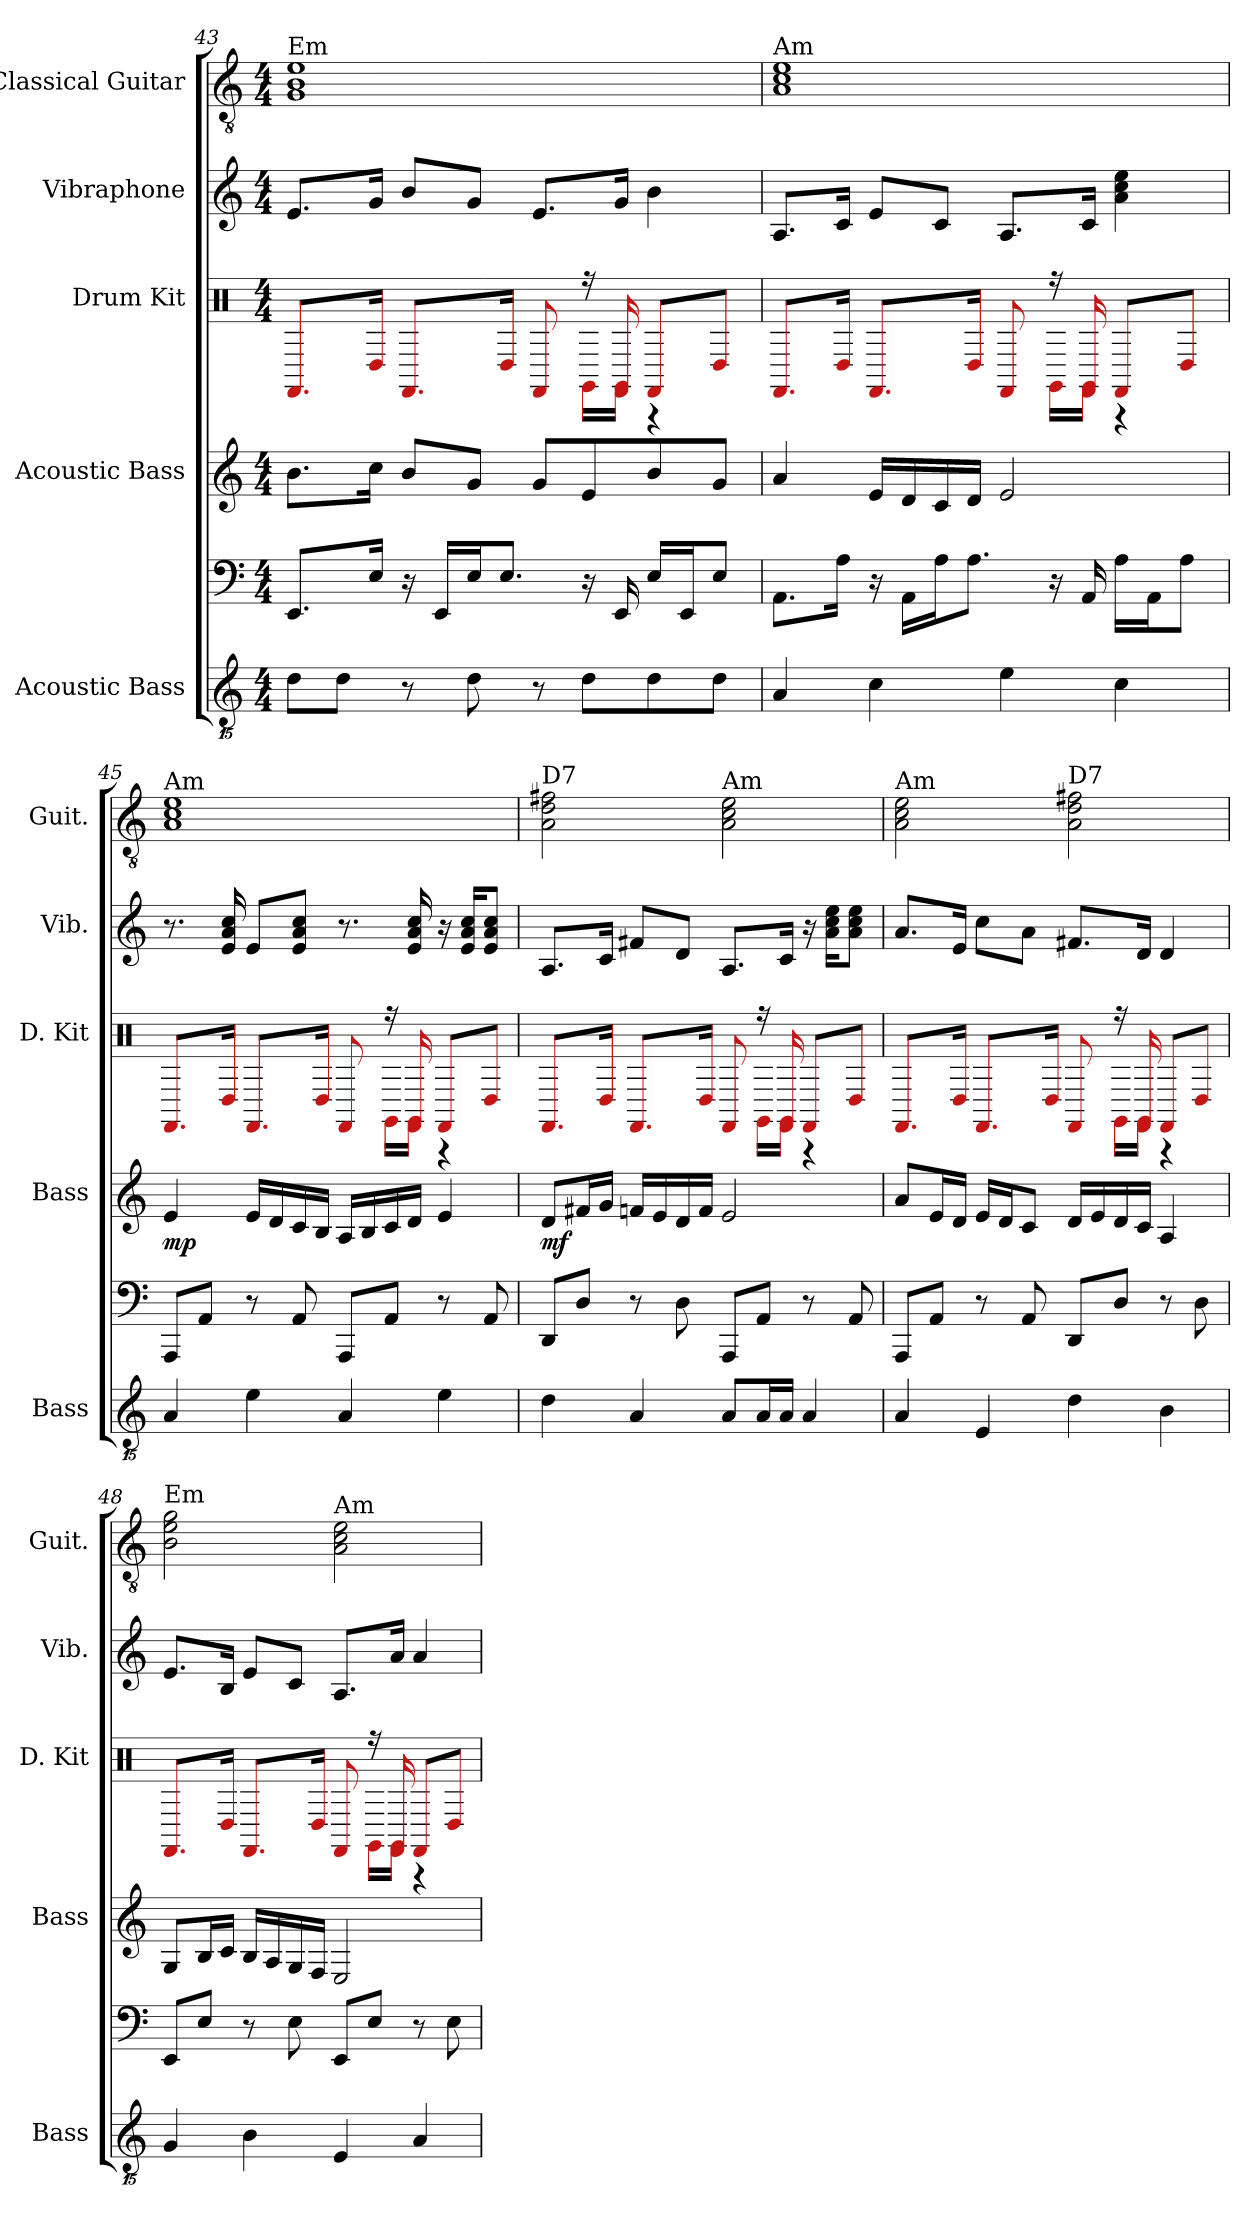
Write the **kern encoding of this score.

**kern	**kern	**kern	**dynam	**kern	**kern	**kern
*part5	*part5	*part4	*part4	*part3	*part2	*part1
*staff6	*staff5	*staff4	*staff4	*staff3	*staff2	*staff1
*I"Acoustic Bass	*	*I"Acoustic Bass	*	*I"Drum Kit	*I"Vibraphone	*I"Classical Guitar
*I'Bass	*	*I'Bass	*	*I'D. Kit	*I'Vib.	*I'Guit.
*clefGvv2	*clefF4	*clefG2	*	*clefX	*clefG2	*clefGv2
*ITrd7c12	*	*	*	*	*	*
*M4/4	*M4/4	*M4/4	*	*M4/4	*M4/4	*M4/4
=43	=43	=43	=43	=43	=43	=43
*	*	*	*	*^	*	*
!	!	!	!	!	!	!	!LO:TX:t=Em
8DDL	8.EEL	8.bL	.	8.FF/L	2ryy	8.eL	1G 1B 1e
8DDJ	.	.	.	.	.	.	.
.	16EJk	16ccJk	.	16D/Jk	.	16gJk	.
8r	16r	8bL	.	8.FF/L	.	8bL	.
.	16EELL	.	.	.	.	.	.
8DD	16EJ	8gJ	.	.	.	8gJ	.
.	8.EJ	.	.	16D/Jk	.	.	.
8r	.	8gL	.	8FF/	8ryy	8.eL	.
8DDL	16r	8e	.	16r	16GG#\LL	.	.
.	16EE	.	.	16FF/	16GG#\JJ	16gJk	.
8DD	16ELL	8b	.	8FF/L	4r	4b	.
.	16EEJ	.	.	.	.	.	.
8DDJ	8EJ	8gJ	.	8D/J	.	.	.
=44	=44	=44	=44	=44	=44	=44	=44
!	!	!	!	!	!	!	!LO:TX:t=Am
4AAA	8.AAL	4a	.	8.FF/L	2ryy	8.AL	1A 1c 1e
.	16AJk	.	.	16D/Jk	.	16cJk	.
4CC	16r	16eLL	.	8.FF/L	.	8eL	.
.	16AALL	16d	.	.	.	.	.
.	16AJ	16c	.	.	.	8cJ	.
.	8.AJ	16dJJ	.	16D/Jk	.	.	.
4EE	.	2e	.	8FF/	8ryy	8.AL	.
.	16r	.	.	16r	16GG#\LL	.	.
.	16AA	.	.	16FF/	16GG#\JJ	16cJk	.
4CC	16ALL	.	.	8FF/L	4r	4a 4cc 4ee	.
.	16AAJ	.	.	.	.	.	.
.	8AJ	.	.	8D/J	.	.	.
!!LO:LB:g=z
=45	=45	=45	=45	=45	=45	=45	=45
!	!	!	!	!	!	!	!LO:TX:t=Am
4AAA	8AAAL	4e	mp	8.FF/L	2ryy	8.r	1A 1c 1e
.	8AAJ	.	.	.	.	.	.
.	.	.	.	16D/Jk	.	16e 16a 16cc	.
4EE	8r	16eLL	.	8.FF/L	.	8eL	.
.	.	16d	.	.	.	.	.
.	8AA	16c	.	.	.	8e 8a 8ccJ	.
.	.	16BJJ	.	16D/Jk	.	.	.
4AAA	8AAAL	16ALL	.	8FF/	8ryy	8.r	.
.	.	16B	.	.	.	.	.
.	8AAJ	16c	.	16r	16GG#\LL	.	.
.	.	16dJJ	.	16FF/	16GG#\JJ	16e 16a 16cc	.
4EE	8r	4e	.	8FF/L	4r	16r	.
.	.	.	.	.	.	16e 16a 16ccKL	.
.	8AA	.	.	8D/J	.	8e 8a 8ccJ	.
=46	=46	=46	=46	=46	=46	=46	=46
!	!	!	!	!	!	!	!LO:TX:t=D7
4DD	8DDL	8dL	mf	8.FF/L	2ryy	8.AL	2A 2d 2f#X
.	8DJ	16f#XL	.	.	.	.	.
.	.	16gJJ	.	16D/Jk	.	16cJk	.
4AAA	8r	16fnLL	.	8.FF/L	.	8f#XL	.
.	.	16e	.	.	.	.	.
.	8D	16d	.	.	.	8dJ	.
.	.	16fJJ	.	16D/Jk	.	.	.
!	!	!	!	!	!	!	!LO:TX:t=Am
8AAAL	8AAAL	2e	.	8FF/	8ryy	8.AL	2A 2c 2e
16AAAL	8AAJ	.	.	16r	16GG#\LL	.	.
16AAAJJ	.	.	.	16FF/	16GG#\JJ	16cJk	.
4AAA	8r	.	.	8FF/L	4r	16r	.
.	.	.	.	.	.	16a 16cc 16eeKL	.
.	8AA	.	.	8D/J	.	8a 8cc 8eeJ	.
=47	=47	=47	=47	=47	=47	=47	=47
!	!	!	!	!	!	!	!LO:TX:t=Am
4AAA	8AAAL	8aL	.	8.FF/L	2ryy	8.aL	2A 2c 2e
.	8AAJ	16eL	.	.	.	.	.
.	.	16dJJ	.	16D/Jk	.	16eJk	.
4EEE	8r	16eLL	.	8.FF/L	.	8ccL	.
.	.	16dJ	.	.	.	.	.
.	8AA	8cJ	.	.	.	8aJ	.
.	.	.	.	16D/Jk	.	.	.
!	!	!	!	!	!	!	!LO:TX:t=D7
4DD	8DDL	16dLL	.	8FF/	8ryy	8.f#XL	2A 2d 2f#X
.	.	16e	.	.	.	.	.
.	8DJ	16d	.	16r	16GG#\LL	.	.
.	.	16cJJ	.	16FF/	16GG#\JJ	16dJk	.
4BBB	8r	4A	.	8FF/L	4r	4d	.
.	8D	.	.	8D/J	.	.	.
!!LO:PB:g=z
=48	=48	=48	=48	=48	=48	=48	=48
!	!	!	!	!	!	!	!LO:TX:t=Em
4GGG	8EEL	8GL	.	8.FF/L	2ryy	8.eL	2B 2e 2g
.	8EJ	16BL	.	.	.	.	.
.	.	16cJJ	.	16D/Jk	.	16BJk	.
4BBB	8r	16BLL	.	8.FF/L	.	8eL	.
.	.	16A	.	.	.	.	.
.	8E	16G	.	.	.	8cJ	.
.	.	16FJJ	.	16D/Jk	.	.	.
!	!	!	!	!	!	!	!LO:TX:t=Am
4EEE	8EEL	2E	.	8FF/	8ryy	8.AL	2A 2c 2e
.	8EJ	.	.	16r	16GG#\LL	.	.
.	.	.	.	16FF/	16GG#\JJ	16aJk	.
4AAA	8r	.	.	8FF/L	4r	4a	.
.	8E	.	.	8D/J	.	.	.
*	*	*	*	*v	*v	*	*
=	=	=	=	=	=	=
*-	*-	*-	*-	*-	*-	*-
